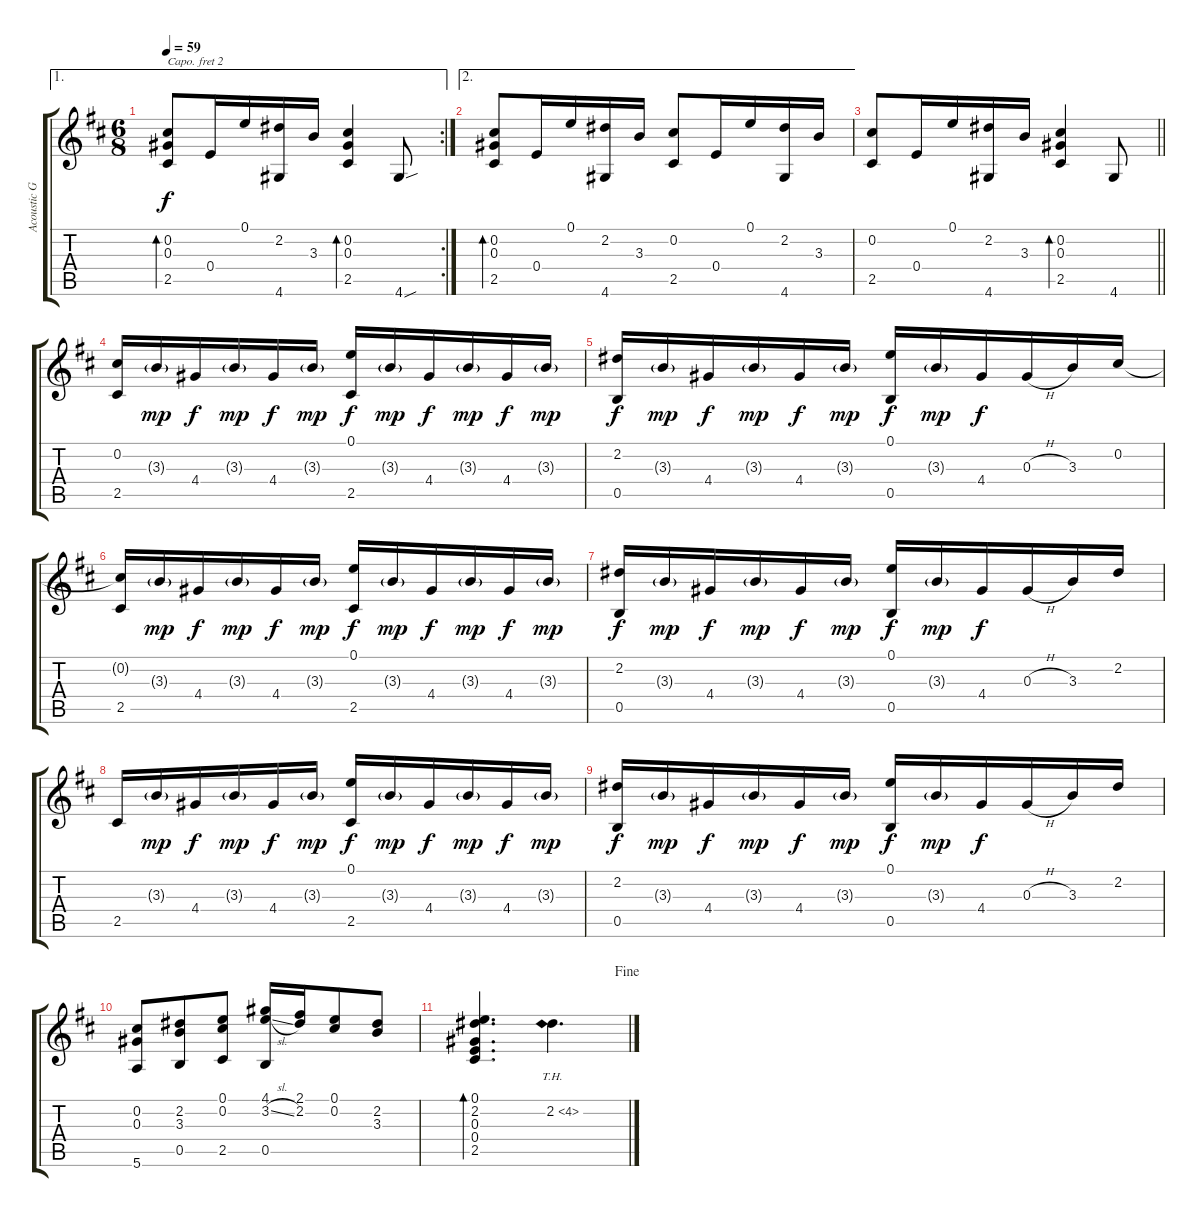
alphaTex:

\track ("Acoustic Guitar" "Acoustic G") {instrument acousticguitarsteel}
\staff {score tabs}
\capo 2
\tuning (D4 B3 Gb3 D3 A2 D2) {hide}
\ae 1
\rc 2
\ts (6 8)
\tempo 59
\clef g2
\ks d
(0.2 0.3 2.5).8{bd 60 dy f} 0.4.16 0.1.16 (2.2 4.6).16 3.3.16 (0.2 0.3 2.5).4{bd 60} 4.6{sou}.8 |
\ae 2
(0.2 0.3 2.5).8{bd 60} 0.4.16 0.1.16 (2.2 4.6).16 3.3.16 (0.2 2.5).8 0.4.16 0.1.16 (2.2 4.6).16 3.3.16 |
\barLineRight lightlight
(0.2 2.5).8 0.4.16 0.1.16 (2.2 4.6).16 3.3.16 (0.2 0.3 2.5).4{bd 60} 4.6.8 |
(0.2 2.5).16 3.3{g}.16{dy mp} 4.4.16{dy f} 3.3{g}.16{dy mp} 4.4.16{dy f} 3.3{g}.16{dy mp} (0.1 2.5).16{dy f} 3.3{g}.16{dy mp} 4.4.16{dy f} 3.3{g}.16{dy mp} 4.4.16{dy f} 3.3{g}.16{dy mp} |
(2.2 0.5).16{dy f} 3.3{g}.16{dy mp} 4.4.16{dy f} 3.3{g}.16{dy mp} 4.4.16{dy f} 3.3{g}.16{dy mp} (0.1 0.5).16{dy f} 3.3{g}.16{dy mp} 4.4.16{dy f} 0.3{h}.16 3.3.16 0.2.16 |
(0.2{t} 2.5).16 3.3{g}.16{dy mp} 4.4.16{dy f} 3.3{g}.16{dy mp} 4.4.16{dy f} 3.3{g}.16{dy mp} (0.1 2.5).16{dy f} 3.3{g}.16{dy mp} 4.4.16{dy f} 3.3{g}.16{dy mp} 4.4.16{dy f} 3.3{g}.16{dy mp} |
(2.2 0.5).16{dy f} 3.3{g}.16{dy mp} 4.4.16{dy f} 3.3{g}.16{dy mp} 4.4.16{dy f} 3.3{g}.16{dy mp} (0.1 0.5).16{dy f} 3.3{g}.16{dy mp} 4.4.16{dy f} 0.3{h}.16 3.3.16 2.2.16 |
2.5.16 3.3{g}.16{dy mp} 4.4.16{dy f} 3.3{g}.16{dy mp} 4.4.16{dy f} 3.3{g}.16{dy mp} (0.1 2.5).16{dy f} 3.3{g}.16{dy mp} 4.4.16{dy f} 3.3{g}.16{dy mp} 4.4.16{dy f} 3.3{g}.16{dy mp} |
(2.2 0.5).16{dy f} 3.3{g}.16{dy mp} 4.4.16{dy f} 3.3{g}.16{dy mp} 4.4.16{dy f} 3.3{g}.16{dy mp} (0.1 0.5).16{dy f} 3.3{g}.16{dy mp} 4.4.16{dy f} 0.3{h}.16 3.3.16 2.2.16 |
(0.2 0.3 5.6).8 (2.2 3.3 0.5).8 (0.1 0.2 2.5).8 (4.1 3.2{sl} 0.5).16 (2.1 2.2).16 (0.1 0.2).8 (2.2 3.3).8 |
\jump fine
(0.1 2.2 0.3 0.4 2.5).4{d bd 60} 2.2{th 2}.4{d}
